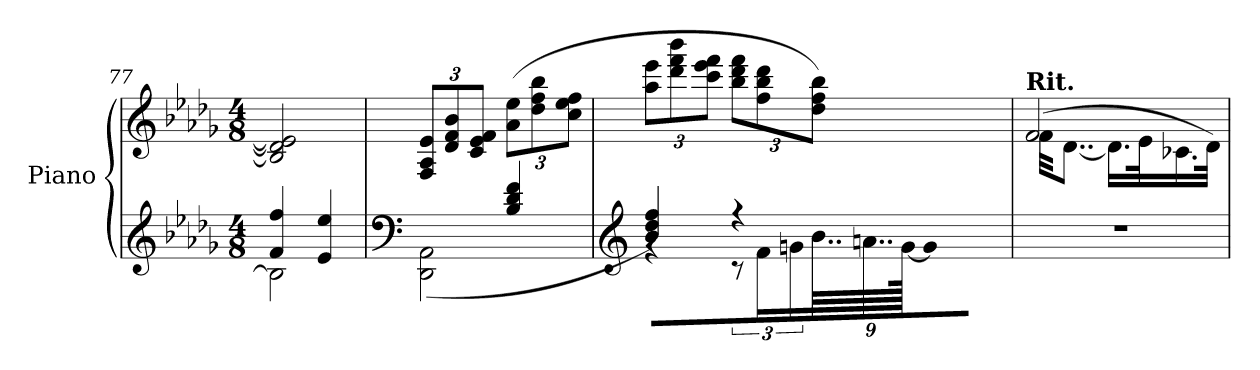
**kern	**kern
*part1	*part1
*staff2	*staff1
*I"Piano	*
*I'Pno.	*
*clefG2	*clefG2
*k[b-e-a-d-g-]	*k[b-e-a-d-g-]
*D-:	*D-:
*M4/8	*M4/8
=77	=77
*^	*
4f/ 4ff/	2B-\]	2B-/] 2d-/] 2e-/]
4e-/ 4ee-/	.	.
=78	=78	=78
*clefF4	*	*
*	*	*Xbrackettup
4ryy	(>2DD-\ 2AA-\	12F/ 12A-/ 12e-/L
.	.	12d-/ 12f/ 12b-/
.	.	12c/ 12e-/ 12f/J
4B-/ 4d-/ 4f/	.	(<12a-\ 12ee-\L
.	.	12dd-\ 12ff\ 12bb-\
.	.	12cc\ 12ee-\ 12ff\J
!!LO:LB:g=z
=79	=79	=79
*clefG2	*	*
4b-/ 4dd-/ 4ff/)	4rg	12aa-\ 12eee-\L
.	.	12ddd-\ 12fff\ 12bbb-\
.	.	12ccc\ 12eee-\ 12fff\J
4rff	12rc	12bb-\ 12ddd-\ 12fff\L
.	(<24f\LL	12ff\ 12bb-\ 12ddd-\
.	24gn\	.
*	*Xbrackettup	*
.	72..b-\L	12dd-\ 12ff\ 12bb-\J)
.	72..an\	.
.	[144g\JJJ	.
.	288%5g\JJJ]	.
.	96ryy	.
=80	=80	=80
*	*	*^
!	!	!LO:TX:a:B:t=Rit.	!
*v	*v	*	*
2r	(>2f/)	32f\KKL
.	.	[<8..d-\J
.	.	16.d-\LL]
.	.	32e-\K
.	.	16.c-X\
.	.	32d-\JJk)
*	*v	*v
=	=
*-	*-
